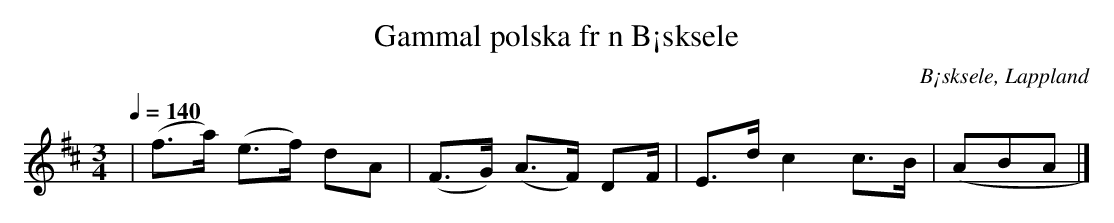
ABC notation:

X:1
T:Gammal polska fr n B¡sksele
O:B¡sksele, Lappland
Q:1/4=140
M:3/4
L:1/16
K:D
V:1
|(f3a) (e3f) d2A2 | (F3G) (A3F) D2F | E3d c4 c3B | 3(A2B2A2 |]
